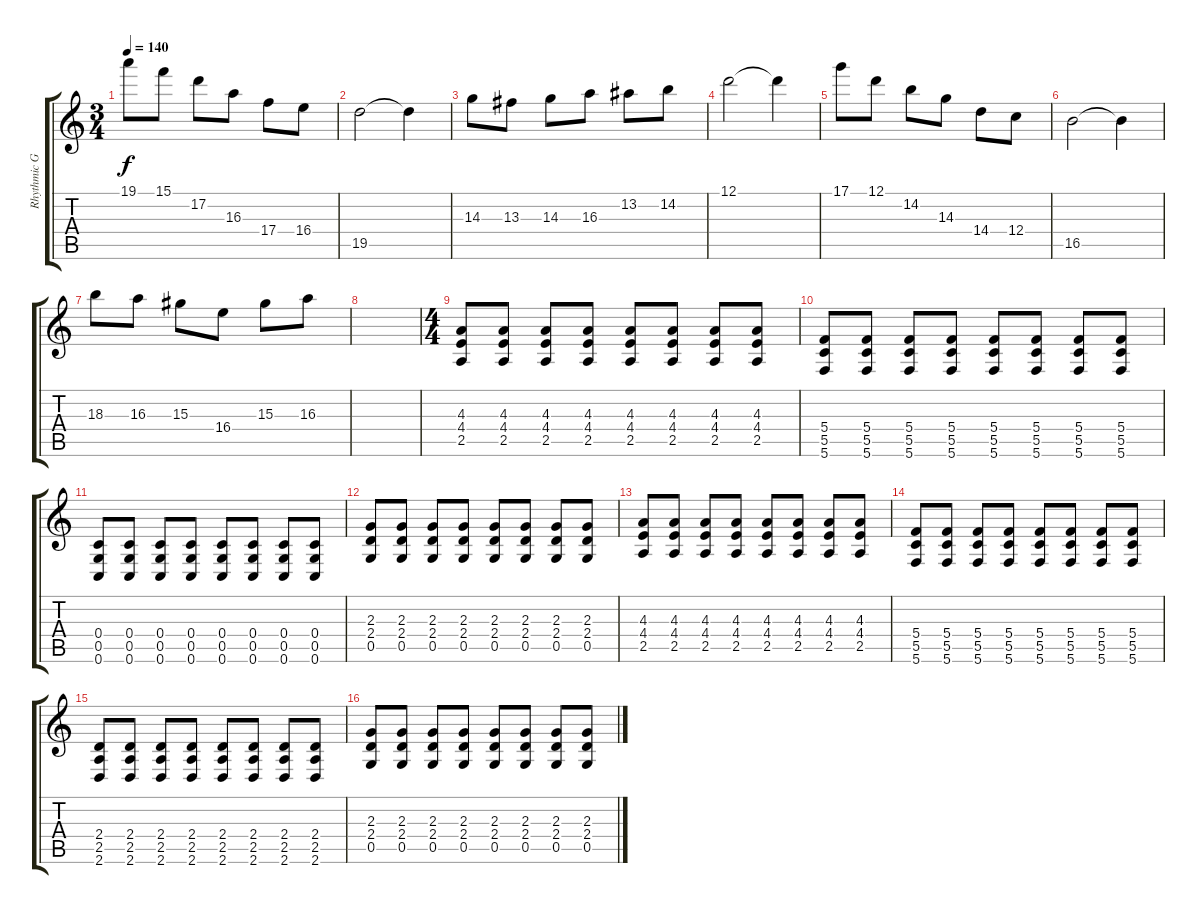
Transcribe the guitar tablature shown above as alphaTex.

\track ("Rhythmic Guitar" "Rhythmic G") {instrument distortionguitar}
\staff {score tabs}
\tuning (D4 A3 F3 C3 G2 C2) {hide}
\ts (3 4)
\tempo 140
\clef g2
\ks c
19.1.8{dy f} 15.1.8 17.2.8 16.3.8 17.4.8 16.4.8 |
19.5.2 19.5{t}.4 |
14.3.8 13.3.8 14.3.8 16.3.8 13.2.8 14.2.8 |
12.1.2 12.1{t}.4 |
17.1.8 12.1.8 14.2.8 14.3.8 14.4.8 12.4.8 |
16.5.2 16.5{t}.4 |
18.3.8 16.3.8 15.3.8 16.4.8 15.3.8 16.3.8 |
|
\ts (4 4)
(4.3 4.4 2.5).8 (4.3 4.4 2.5).8 (4.3 4.4 2.5).8 (4.3 4.4 2.5).8 (4.3 4.4 2.5).8 (4.3 4.4 2.5).8 (4.3 4.4 2.5).8 (4.3 4.4 2.5).8 |
(5.4 5.5 5.6).8 (5.4 5.5 5.6).8 (5.4 5.5 5.6).8 (5.4 5.5 5.6).8 (5.4 5.5 5.6).8 (5.4 5.5 5.6).8 (5.4 5.5 5.6).8 (5.4 5.5 5.6).8 |
(0.4 0.5 0.6).8 (0.4 0.5 0.6).8 (0.4 0.5 0.6).8 (0.4 0.5 0.6).8 (0.4 0.5 0.6).8 (0.4 0.5 0.6).8 (0.4 0.5 0.6).8 (0.4 0.5 0.6).8 |
(2.3 2.4 0.5).8 (2.3 2.4 0.5).8 (2.3 2.4 0.5).8 (2.3 2.4 0.5).8 (2.3 2.4 0.5).8 (2.3 2.4 0.5).8 (2.3 2.4 0.5).8 (2.3 2.4 0.5).8 |
(4.3 4.4 2.5).8 (4.3 4.4 2.5).8 (4.3 4.4 2.5).8 (4.3 4.4 2.5).8 (4.3 4.4 2.5).8 (4.3 4.4 2.5).8 (4.3 4.4 2.5).8 (4.3 4.4 2.5).8 |
(5.4 5.5 5.6).8 (5.4 5.5 5.6).8 (5.4 5.5 5.6).8 (5.4 5.5 5.6).8 (5.4 5.5 5.6).8 (5.4 5.5 5.6).8 (5.4 5.5 5.6).8 (5.4 5.5 5.6).8 |
(2.4 2.5 2.6).8 (2.4 2.5 2.6).8 (2.4 2.5 2.6).8 (2.4 2.5 2.6).8 (2.4 2.5 2.6).8 (2.4 2.5 2.6).8 (2.4 2.5 2.6).8 (2.4 2.5 2.6).8 |
(2.3 2.4 0.5).8 (2.3 2.4 0.5).8 (2.3 2.4 0.5).8 (2.3 2.4 0.5).8 (2.3 2.4 0.5).8 (2.3 2.4 0.5).8 (2.3 2.4 0.5).8 (2.3 2.4 0.5).8
